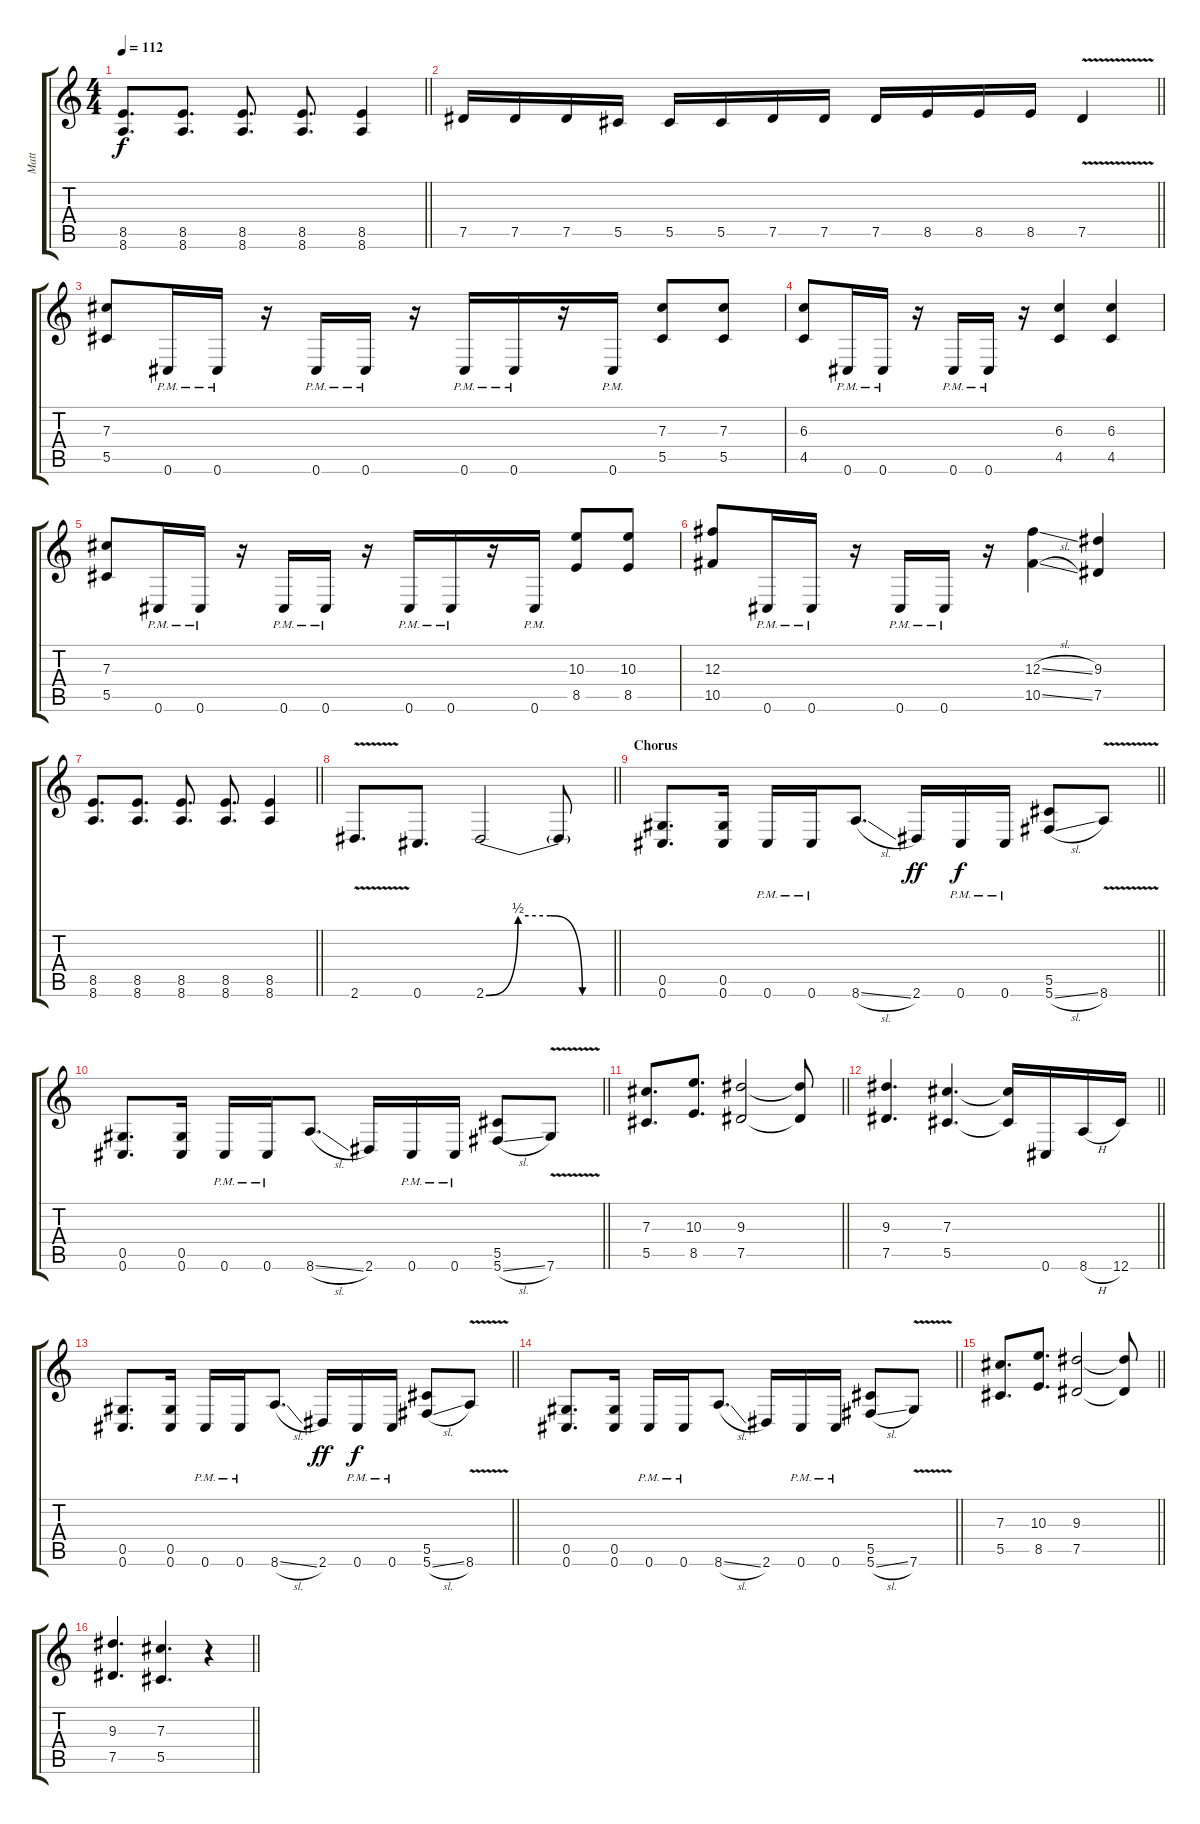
\track ("Matt" "Matt") {instrument distortionguitar}
\staff {score tabs}
\tuning (Eb4 Bb3 Gb3 Db3 Ab2 Db2) {hide}
\ts (4 4)
\tempo 112
\clef g2
\barLineRight lightlight
\ks c
(8.5 8.6).8{d dy f} (8.5 8.6).8{d} (8.5 8.6).8{d} (8.5 8.6).8{d} (8.5 8.6).4 |
\barLineRight lightlight
7.5.16 7.5.16 7.5.16 5.5.16 5.5.16 5.5.16 7.5.16 7.5.16 7.5.16 8.5.16 8.5.16 8.5.16 7.5{v}.4 |
(7.3 5.5).8 0.6{pm}.16 0.6{pm}.16 r.16 0.6{pm}.16 0.6{pm}.16 r.16 0.6{pm}.16 0.6{pm}.16 r.16 0.6{pm}.16 (7.3 5.5).8 (7.3 5.5).8 |
(6.3 4.5).8 0.6{pm}.16 0.6{pm}.16 r.16 0.6{pm}.16 0.6{pm}.16 r.16 (6.3 4.5).4 (6.3 4.5).4 |
(7.3 5.5).8 0.6{pm}.16 0.6{pm}.16 r.16 0.6{pm}.16 0.6{pm}.16 r.16 0.6{pm}.16 0.6{pm}.16 r.16 0.6{pm}.16 (10.3 8.5).8 (10.3 8.5).8 |
(12.3 10.5).8 0.6{pm}.16 0.6{pm}.16 r.16 0.6{pm}.16 0.6{pm}.16 r.16 (12.3{sl} 10.5{sl}).4 (9.3 7.5).4 |
\barLineRight lightlight
(8.5 8.6).8{d} (8.5 8.6).8{d} (8.5 8.6).8{d} (8.5 8.6).8{d} (8.5 8.6).4 |
\barLineRight lightlight
2.6{v}.8{d} 0.6.8{d} 2.6{be (custom 0 0 15 2 30 2 45 0 60 0)}.2 2.6{t}.8 |
\section ("" "Chorus")
\barLineRight lightlight
(0.5 0.6).8{d} (0.5 0.6).16 0.6{pm}.16 0.6{pm}.16 8.6{sl}.8{d} 2.6.16{dy ff} 0.6{pm}.16{dy f} 0.6{pm}.16 (5.5 5.6{sl}).8 8.6{v}.8 |
\barLineRight lightlight
(0.5 0.6).8{d} (0.5 0.6).16 0.6{pm}.16 0.6{pm}.16 8.6{sl}.8{d} 2.6.16 0.6{pm}.16 0.6{pm}.16 (5.5 5.6{sl}).8 7.6{v}.8 |
\barLineRight lightlight
(7.3 5.5).8{d} (10.3 8.5).8{d} (9.3 7.5).2 (9.3{t} 7.5{t}).8 |
\barLineRight lightlight
(9.3 7.5).4{d} (7.3 5.5).4{d} (7.3{t} 5.5{t}).16 0.6.16 8.6{h}.16 12.6.16 |
\barLineRight lightlight
(0.5 0.6).8{d} (0.5 0.6).16 0.6{pm}.16 0.6{pm}.16 8.6{sl}.8{d} 2.6.16{dy ff} 0.6{pm}.16{dy f} 0.6{pm}.16 (5.5 5.6{sl}).8 8.6{v}.8 |
\barLineRight lightlight
(0.5 0.6).8{d} (0.5 0.6).16 0.6{pm}.16 0.6{pm}.16 8.6{sl}.8{d} 2.6.16 0.6{pm}.16 0.6{pm}.16 (5.5 5.6{sl}).8 7.6{v}.8 |
\barLineRight lightlight
(7.3 5.5).8{d} (10.3 8.5).8{d} (9.3 7.5).2 (9.3{t} 7.5{t}).8 |
\barLineRight lightlight
(9.3 7.5).4{d} (7.3 5.5).4{d} r.4
